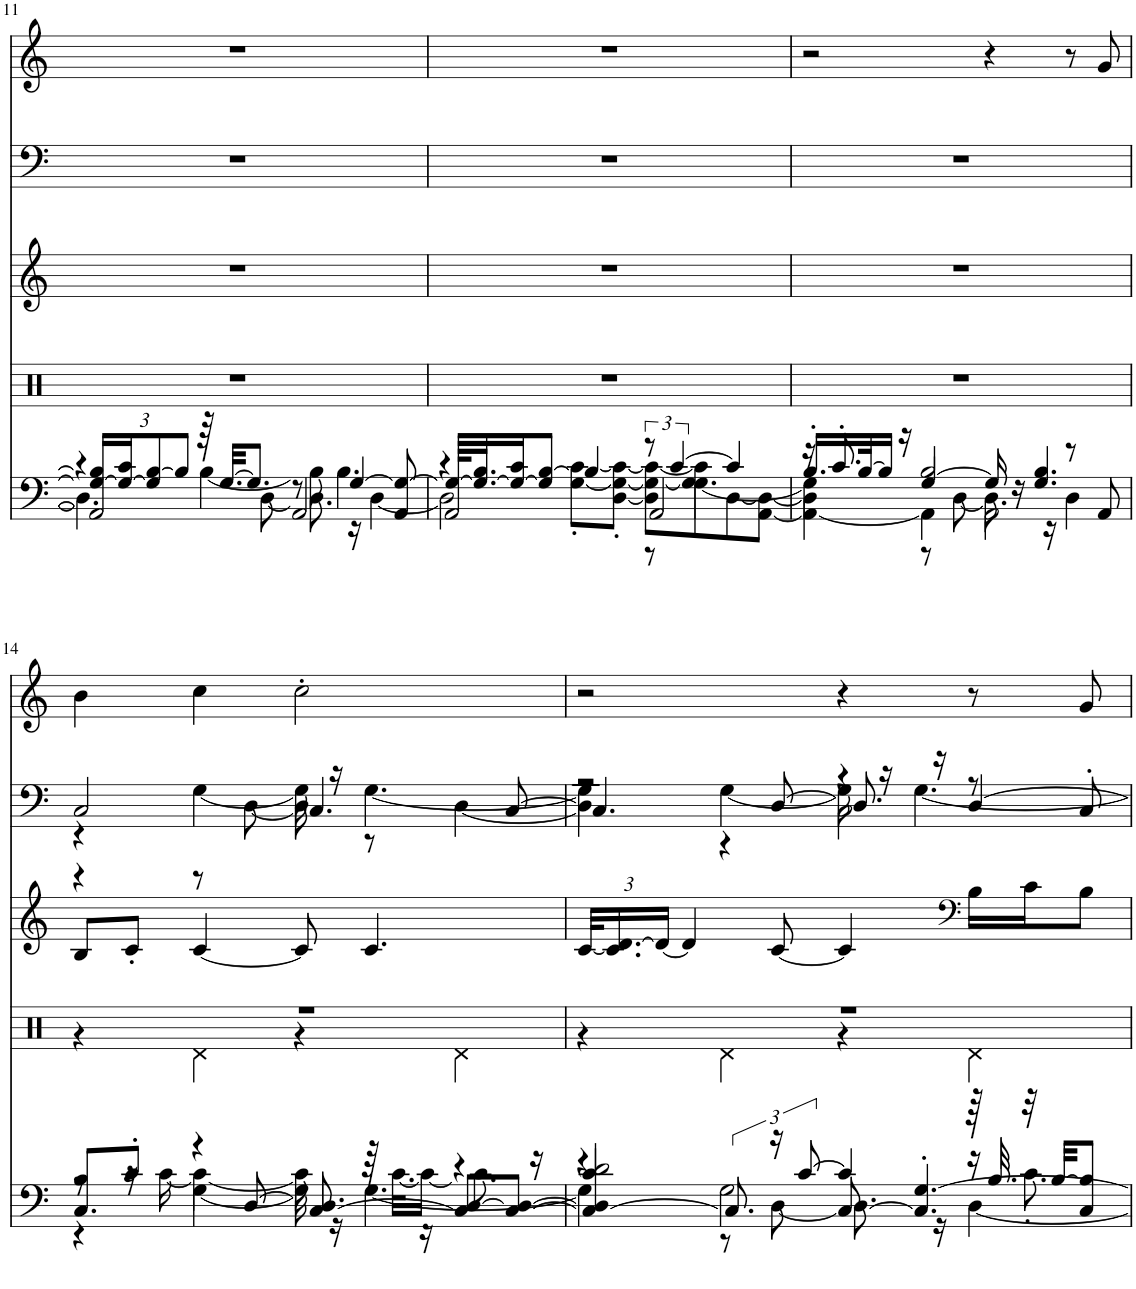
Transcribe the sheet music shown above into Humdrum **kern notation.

**kern	**kern	**kern	**kern	**kern
*part5	*part4	*part3	*part2	*part1
*staff5	*staff4	*staff3	*staff2	*staff1
*I"Jazz Guitar	*I"Percussion	*I"Nylon Gtr.	*I"Steel Gtr.	*I"Calliope
!!LO:PB:g=z
*clefF4	*clefX	*clefG2	*clefF4	*clefG2
*k[]	*k[]	*k[]	*k[]	*k[]
*M4/4	*M4/4	*M4/4	*M4/4	*M4/4
*Xbrackettup	*	*	*	*
=11	=11	=11	=11	=11
*^	*	*	*	*
*	*^	*	*	*	*
*	*	*^	*	*	*	*
24G/_ 24B/]LL	4r	2AA/]	4.D\]	1r	1r	1r	1r
24G/_ 24c/J	.	.	.	.	.	.	.
12G/] [12B/	.	.	.	.	.	.	.
12B/J]	.	.	.	.	.	.	.
64r	[4B\	.	.	.	.	.	.
[32.G/KKL	.	.	.	.	.	.	.
8.G/J]	.	.	.	.	.	.	.
.	.	.	[8D\	.	.	.	.
8r	8B\]	2AA/	8.D\]	.	.	.	.
[4G/	4.B\	.	.	.	.	.	.
.	.	.	16r	.	.	.	.
.	.	.	[4D\	.	.	.	.
8AA/ 8G/_	.	.	.	.	.	.	.
=12	=12	=12	=12	=12	=12	=12	=12
64G/KLLL_	4r	2AA/	2D\]	1r	1r	1r	1r
32.G/_ 32.B/J	.	.	.	.	.	.	.
16G/_ 16c/J	.	.	.	.	.	.	.
8G/] [8B/J	.	.	.	.	.	.	.
4B/]	[8G\' [8c\'L	.	.	.	.	.	.
.	[8D\' 8G\_' 8c\_'J	.	.	.	.	.	.
*brackettup	*	*	*	*	*	*	*
12r	8D\] 8G\_ 8c\_L	2AA/	8r	.	.	.	.
[6c/	.	.	.	.	.	.	.
.	8G\] 8c\]	.	[4.G\	.	.	.	.
4c/]	[8D\	.	.	.	.	.	.
.	[8AA\ 8D\_J	.	.	.	.	.	.
=13	=13	=13	=13	=13	=13	=13	=13
16.B'/LL	4AA\_ 4D\]	16r	4G\]	1r	1r	1r	2r
.	.	8.c'/	.	.	.	.	.
[32B/K	.	.	.	.	.	.	.
16B/JJ]	.	.	.	.	.	.	.
16r	.	.	.	.	.	.	.
2B/	4AA\]	[4G/	8r	.	.	.	.
.	.	.	[8D\	.	.	.	.
.	2AA\	16G/]	8.D\]	.	.	.	4r
.	.	16r	.	.	.	.	.
.	.	4.G/ 4.B/	.	.	.	.	.
.	.	.	16r	.	.	.	.
8r	.	.	4D\	.	.	.	8r
8AA/	.	.	.	.	.	.	8g/
!!LO:LB:g=z
=14	=14	=14	=14	=14	=14	=14	=14
*	*	*	*	*^	*	*^	*
*	*	*	*	*	*	*	*	*^	*
8B/L	8r	4.C/	4r	1r	4r	8B/L	2C/	4r	4r	4b\
8c'/J	16r	.	.	.	.	8c'/J	.	.	.	.
.	[16c\	.	.	.	.	.	.	.	.	.
4r	4c\_	.	[4G\	.	4Rd\	[4c/	.	[4G\	8r	4cc\
.	.	[8D/	.	.	.	.	.	.	[8D\	.
[4C/	8c\]	8.D/]	16G\]	.	4r	8c/]	4.C/	16G\]	8D\]	2cc'\
.	.	.	16r	.	.	.	.	16r	.	.
.	64r	.	[4.G\	.	.	4.c/	.	[4.G\	8r	.
.	[32.c\KLL	.	.	.	.	.	.	.	.	.
.	16c\JJ_	16r	.	.	.	.	.	.	.	.
8C/] [8D/L	8.c\]	4r	.	.	4Rd\	.	.	.	[4D\	.
[8C/ 8D/_J	.	.	.	.	.	.	[8C/	.	.	.
.	16r	.	.	.	.	.	.	.	.	.
*	*	*	*	*	*	*	*v	*v	*v	*
=15	=15	=15	=15	=15	=15	=15	=15	=15
*	*	*	*	*	*	*Xbrackettup	*	*
*	*	*	*	*	*	*	*^	*
*	*	*	*	*	*	*	*	*^	*
*	*	*	*	*	*	*	*	*	*^	*
4C/_ 4D/] 4c/	4r	2d/	4G\]	1r	4r	[48c/KLL	4.C/]	4G\]	2r	4D\]	2r
.	.	.	.	.	.	24.c/] [24.d/	.	.	.	.	.
.	.	.	.	.	.	24d/JJ_	.	.	.	.	.
.	.	.	.	.	.	4d/]	.	.	.	.	.
12.C/]	2G\	.	8r	.	4Rd\	.	.	[4G\	.	4r	.
24r	.	.	[8D\	.	.	[8c/	[8D/	.	.	.	.
[12c/	.	.	.	.	.	.	.	.	.	.	.
4c/]	.	[8C'/	8.D\]	.	4r	4c/]	8.D/]	16G\]	4r	2C\	4r
.	.	.	.	.	.	.	.	16r	.	.	.
.	.	4.C/]' [4.G/'	.	.	.	.	.	[4.G\	.	.	.
.	.	.	16r	.	.	.	16r	.	.	.	.
*	*	*	*	*	*	*clefF4	*	*	*	*	*
64r	16r	.	[4D\	.	4Rd\	16B\LL	[4D/	.	8r	.	8r
32.B/	.	.	.	.	.	.	.	.	.	.	.
32r	8.c'\	.	.	.	.	16c\J	.	.	.	.	.
[32B/KKL	.	.	.	.	.	.	.	.	.	.	.
8C/ 8B/]J	.	.	.	.	.	8B\J	.	.	8C'/	.	8g/
*v	*v	*v	*v	*	*	*	*v	*v	*v	*v	*
*	*v	*v	*	*	*
=	=	=	=	=
*-	*-	*-	*-	*-
